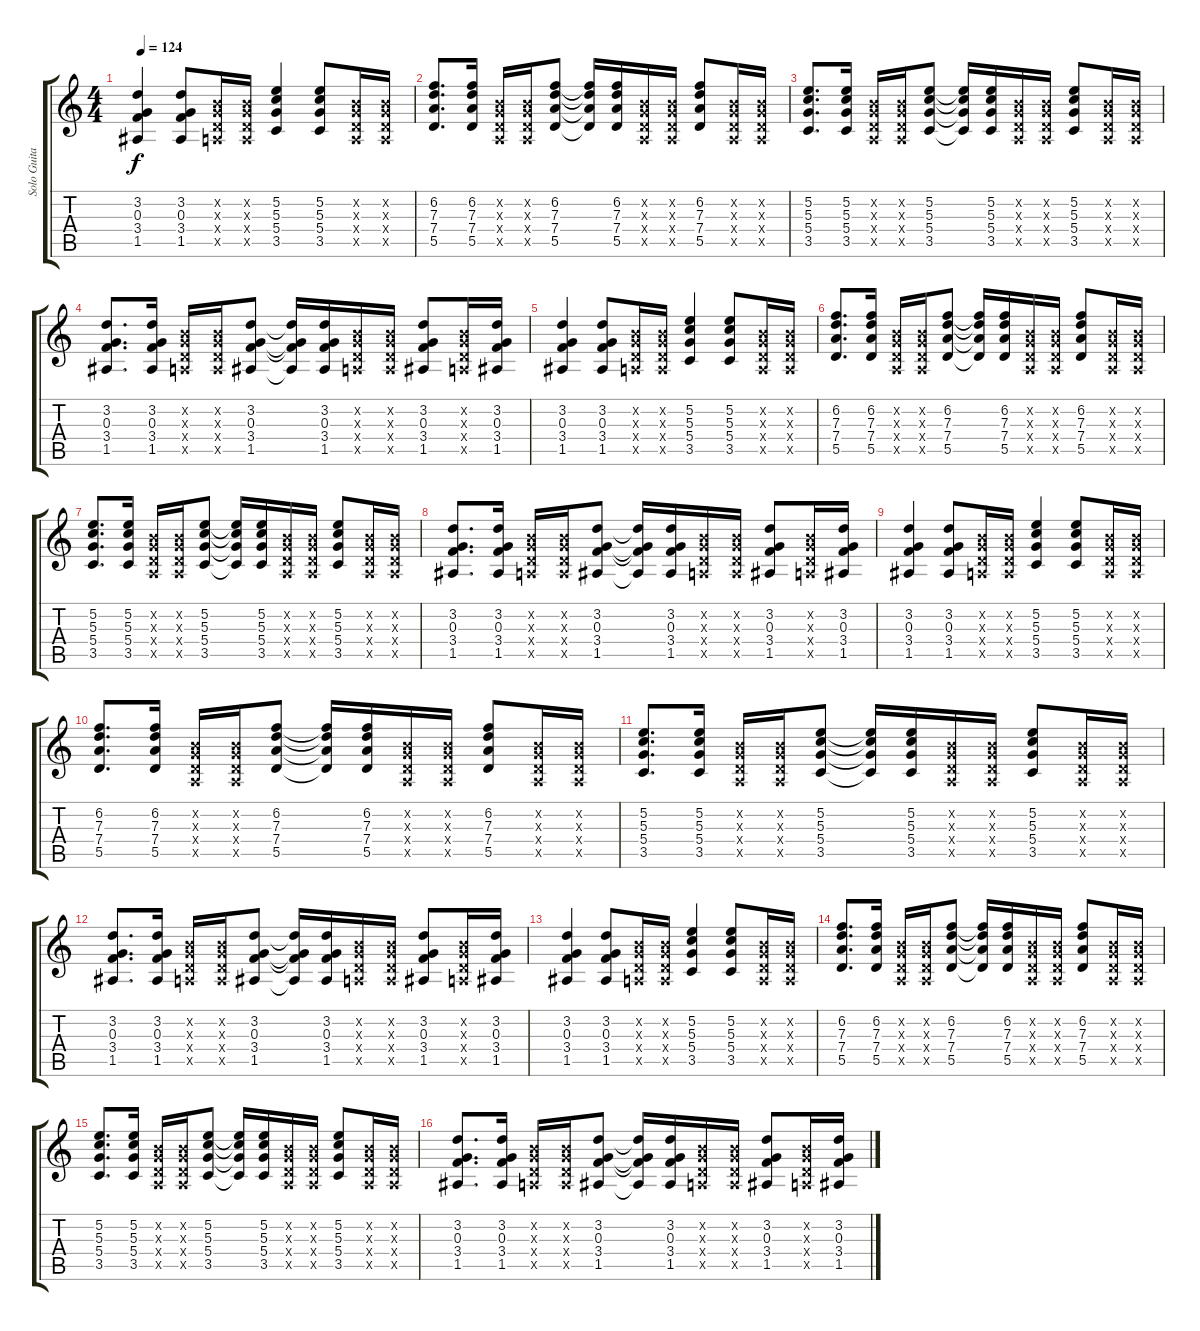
\track ("Solo Guitar 2" "Solo Guita") {instrument distortionguitar}
\staff {score tabs}
\tuning (E4 B3 G3 D3 A2 D2) {hide}
\ts (4 4)
\tempo 124
\clef g2
\ks c
(3.2 0.3 3.4 1.5).4{dy f} (3.2 0.3 3.4 1.5).8 (0.2{x} 0.3{x} 0.4{x} 0.5{x}).16 (0.2{x} 0.3{x} 0.4{x} 0.5{x}).16 (5.2 5.3 5.4 3.5).4 (5.2 5.3 5.4 3.5).8 (0.2{x} 0.3{x} 0.4{x} 0.5{x}).16 (0.2{x} 0.3{x} 0.4{x} 0.5{x}).16 |
(6.2 7.3 7.4 5.5).8{d} (6.2 7.3 7.4 5.5).16 (0.2{x} 0.3{x} 0.4{x} 0.5{x}).16 (0.2{x} 0.3{x} 0.4{x} 0.5{x}).16 (6.2 7.3 7.4 5.5).8 (6.2{t} 7.3{t} 7.4{t} 5.5{t}).16 (6.2 7.3 7.4 5.5).16 (0.2{x} 0.3{x} 0.4{x} 0.5{x}).16 (0.2{x} 0.3{x} 0.4{x} 0.5{x}).16 (6.2 7.3 7.4 5.5).8 (0.2{x} 0.3{x} 0.4{x} 0.5{x}).16 (0.2{x} 0.3{x} 0.4{x} 0.5{x}).16 |
(5.2 5.3 5.4 3.5).8{d} (5.2 5.3 5.4 3.5).16 (0.2{x} 0.3{x} 0.4{x} 0.5{x}).16 (0.2{x} 0.3{x} 0.4{x} 0.5{x}).16 (5.2 5.3 5.4 3.5).8 (5.2{t} 5.3{t} 5.4{t} 3.5{t}).16 (5.2 5.3 5.4 3.5).16 (0.2{x} 0.3{x} 0.4{x} 0.5{x}).16 (0.2{x} 0.3{x} 0.4{x} 0.5{x}).16 (5.2 5.3 5.4 3.5).8 (0.2{x} 0.3{x} 0.4{x} 0.5{x}).16 (0.2{x} 0.3{x} 0.4{x} 0.5{x}).16 |
(3.2 0.3 3.4 1.5).8{d} (3.2 0.3 3.4 1.5).16 (0.2{x} 0.3{x} 0.4{x} 0.5{x}).16 (0.2{x} 0.3{x} 0.4{x} 0.5{x}).16 (3.2 0.3 3.4 1.5).8 (3.2{t} 0.3{t} 3.4{t} 1.5{t}).16 (3.2 0.3 3.4 1.5).16 (0.2{x} 0.3{x} 0.4{x} 0.5{x}).16 (0.2{x} 0.3{x} 0.4{x} 0.5{x}).16 (3.2 0.3 3.4 1.5).8 (0.2{x} 0.3{x} 0.4{x} 0.5{x}).16 (3.2 0.3 3.4 1.5).16 |
(3.2 0.3 3.4 1.5).4 (3.2 0.3 3.4 1.5).8 (0.2{x} 0.3{x} 0.4{x} 0.5{x}).16 (0.2{x} 0.3{x} 0.4{x} 0.5{x}).16 (5.2 5.3 5.4 3.5).4 (5.2 5.3 5.4 3.5).8 (0.2{x} 0.3{x} 0.4{x} 0.5{x}).16 (0.2{x} 0.3{x} 0.4{x} 0.5{x}).16 |
(6.2 7.3 7.4 5.5).8{d} (6.2 7.3 7.4 5.5).16 (0.2{x} 0.3{x} 0.4{x} 0.5{x}).16 (0.2{x} 0.3{x} 0.4{x} 0.5{x}).16 (6.2 7.3 7.4 5.5).8 (6.2{t} 7.3{t} 7.4{t} 5.5{t}).16 (6.2 7.3 7.4 5.5).16 (0.2{x} 0.3{x} 0.4{x} 0.5{x}).16 (0.2{x} 0.3{x} 0.4{x} 0.5{x}).16 (6.2 7.3 7.4 5.5).8 (0.2{x} 0.3{x} 0.4{x} 0.5{x}).16 (0.2{x} 0.3{x} 0.4{x} 0.5{x}).16 |
(5.2 5.3 5.4 3.5).8{d} (5.2 5.3 5.4 3.5).16 (0.2{x} 0.3{x} 0.4{x} 0.5{x}).16 (0.2{x} 0.3{x} 0.4{x} 0.5{x}).16 (5.2 5.3 5.4 3.5).8 (5.2{t} 5.3{t} 5.4{t} 3.5{t}).16 (5.2 5.3 5.4 3.5).16 (0.2{x} 0.3{x} 0.4{x} 0.5{x}).16 (0.2{x} 0.3{x} 0.4{x} 0.5{x}).16 (5.2 5.3 5.4 3.5).8 (0.2{x} 0.3{x} 0.4{x} 0.5{x}).16 (0.2{x} 0.3{x} 0.4{x} 0.5{x}).16 |
(3.2 0.3 3.4 1.5).8{d} (3.2 0.3 3.4 1.5).16 (0.2{x} 0.3{x} 0.4{x} 0.5{x}).16 (0.2{x} 0.3{x} 0.4{x} 0.5{x}).16 (3.2 0.3 3.4 1.5).8 (3.2{t} 0.3{t} 3.4{t} 1.5{t}).16 (3.2 0.3 3.4 1.5).16 (0.2{x} 0.3{x} 0.4{x} 0.5{x}).16 (0.2{x} 0.3{x} 0.4{x} 0.5{x}).16 (3.2 0.3 3.4 1.5).8 (0.2{x} 0.3{x} 0.4{x} 0.5{x}).16 (3.2 0.3 3.4 1.5).16 |
(3.2 0.3 3.4 1.5).4 (3.2 0.3 3.4 1.5).8 (0.2{x} 0.3{x} 0.4{x} 0.5{x}).16 (0.2{x} 0.3{x} 0.4{x} 0.5{x}).16 (5.2 5.3 5.4 3.5).4 (5.2 5.3 5.4 3.5).8 (0.2{x} 0.3{x} 0.4{x} 0.5{x}).16 (0.2{x} 0.3{x} 0.4{x} 0.5{x}).16 |
(6.2 7.3 7.4 5.5).8{d} (6.2 7.3 7.4 5.5).16 (0.2{x} 0.3{x} 0.4{x} 0.5{x}).16 (0.2{x} 0.3{x} 0.4{x} 0.5{x}).16 (6.2 7.3 7.4 5.5).8 (6.2{t} 7.3{t} 7.4{t} 5.5{t}).16 (6.2 7.3 7.4 5.5).16 (0.2{x} 0.3{x} 0.4{x} 0.5{x}).16 (0.2{x} 0.3{x} 0.4{x} 0.5{x}).16 (6.2 7.3 7.4 5.5).8 (0.2{x} 0.3{x} 0.4{x} 0.5{x}).16 (0.2{x} 0.3{x} 0.4{x} 0.5{x}).16 |
(5.2 5.3 5.4 3.5).8{d} (5.2 5.3 5.4 3.5).16 (0.2{x} 0.3{x} 0.4{x} 0.5{x}).16 (0.2{x} 0.3{x} 0.4{x} 0.5{x}).16 (5.2 5.3 5.4 3.5).8 (5.2{t} 5.3{t} 5.4{t} 3.5{t}).16 (5.2 5.3 5.4 3.5).16 (0.2{x} 0.3{x} 0.4{x} 0.5{x}).16 (0.2{x} 0.3{x} 0.4{x} 0.5{x}).16 (5.2 5.3 5.4 3.5).8 (0.2{x} 0.3{x} 0.4{x} 0.5{x}).16 (0.2{x} 0.3{x} 0.4{x} 0.5{x}).16 |
(3.2 0.3 3.4 1.5).8{d} (3.2 0.3 3.4 1.5).16 (0.2{x} 0.3{x} 0.4{x} 0.5{x}).16 (0.2{x} 0.3{x} 0.4{x} 0.5{x}).16 (3.2 0.3 3.4 1.5).8 (3.2{t} 0.3{t} 3.4{t} 1.5{t}).16 (3.2 0.3 3.4 1.5).16 (0.2{x} 0.3{x} 0.4{x} 0.5{x}).16 (0.2{x} 0.3{x} 0.4{x} 0.5{x}).16 (3.2 0.3 3.4 1.5).8 (0.2{x} 0.3{x} 0.4{x} 0.5{x}).16 (3.2 0.3 3.4 1.5).16 |
(3.2 0.3 3.4 1.5).4 (3.2 0.3 3.4 1.5).8 (0.2{x} 0.3{x} 0.4{x} 0.5{x}).16 (0.2{x} 0.3{x} 0.4{x} 0.5{x}).16 (5.2 5.3 5.4 3.5).4 (5.2 5.3 5.4 3.5).8 (0.2{x} 0.3{x} 0.4{x} 0.5{x}).16 (0.2{x} 0.3{x} 0.4{x} 0.5{x}).16 |
(6.2 7.3 7.4 5.5).8{d} (6.2 7.3 7.4 5.5).16 (0.2{x} 0.3{x} 0.4{x} 0.5{x}).16 (0.2{x} 0.3{x} 0.4{x} 0.5{x}).16 (6.2 7.3 7.4 5.5).8 (6.2{t} 7.3{t} 7.4{t} 5.5{t}).16 (6.2 7.3 7.4 5.5).16 (0.2{x} 0.3{x} 0.4{x} 0.5{x}).16 (0.2{x} 0.3{x} 0.4{x} 0.5{x}).16 (6.2 7.3 7.4 5.5).8 (0.2{x} 0.3{x} 0.4{x} 0.5{x}).16 (0.2{x} 0.3{x} 0.4{x} 0.5{x}).16 |
(5.2 5.3 5.4 3.5).8{d} (5.2 5.3 5.4 3.5).16 (0.2{x} 0.3{x} 0.4{x} 0.5{x}).16 (0.2{x} 0.3{x} 0.4{x} 0.5{x}).16 (5.2 5.3 5.4 3.5).8 (5.2{t} 5.3{t} 5.4{t} 3.5{t}).16 (5.2 5.3 5.4 3.5).16 (0.2{x} 0.3{x} 0.4{x} 0.5{x}).16 (0.2{x} 0.3{x} 0.4{x} 0.5{x}).16 (5.2 5.3 5.4 3.5).8 (0.2{x} 0.3{x} 0.4{x} 0.5{x}).16 (0.2{x} 0.3{x} 0.4{x} 0.5{x}).16 |
(3.2 0.3 3.4 1.5).8{d} (3.2 0.3 3.4 1.5).16 (0.2{x} 0.3{x} 0.4{x} 0.5{x}).16 (0.2{x} 0.3{x} 0.4{x} 0.5{x}).16 (3.2 0.3 3.4 1.5).8 (3.2{t} 0.3{t} 3.4{t} 1.5{t}).16 (3.2 0.3 3.4 1.5).16 (0.2{x} 0.3{x} 0.4{x} 0.5{x}).16 (0.2{x} 0.3{x} 0.4{x} 0.5{x}).16 (3.2 0.3 3.4 1.5).8 (0.2{x} 0.3{x} 0.4{x} 0.5{x}).16 (3.2 0.3 3.4 1.5).16
